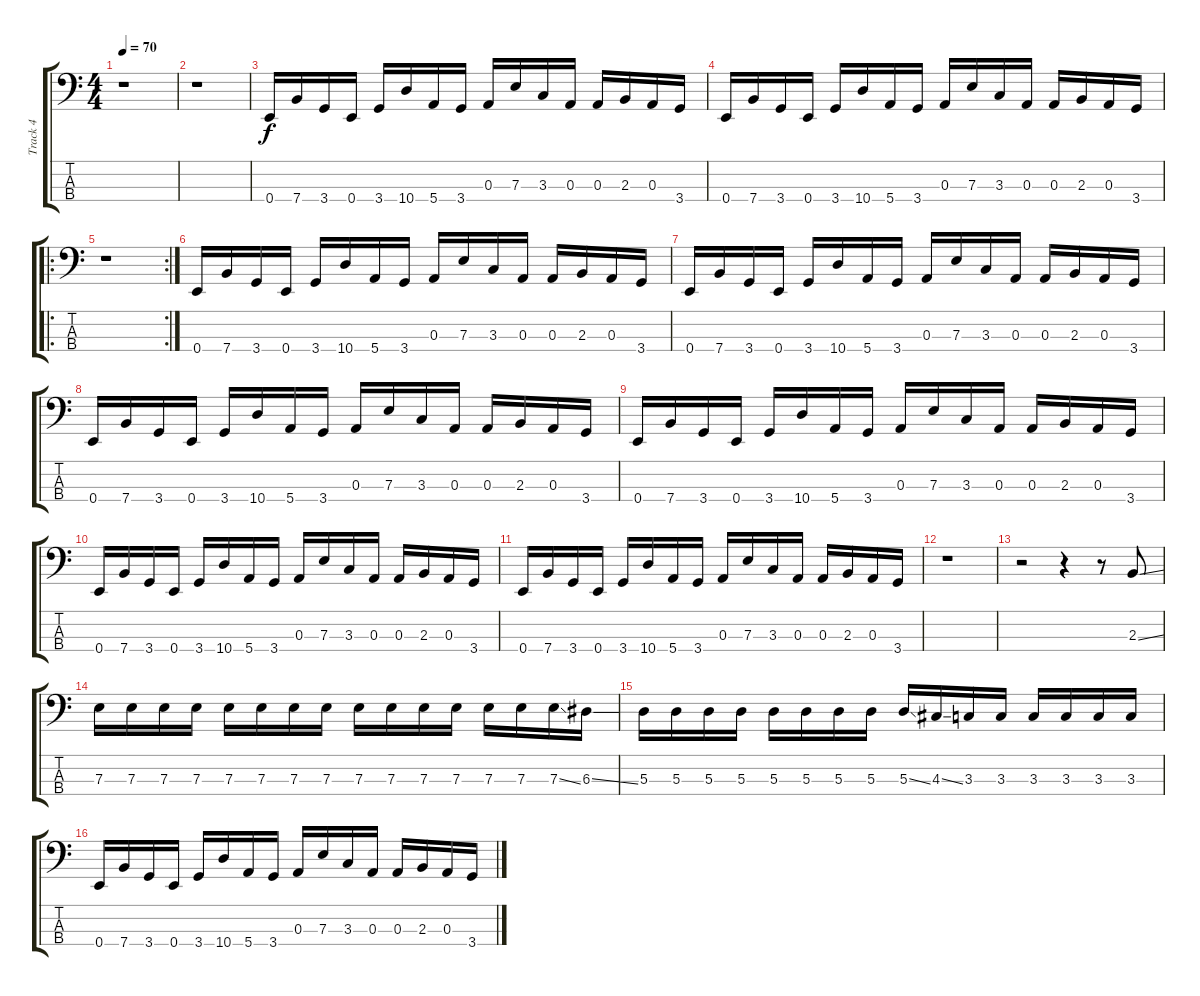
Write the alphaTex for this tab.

\track ("Track 4" "Track 4") {instrument electricbasspick}
\staff {score tabs}
\tuning (G2 D2 A1 E1) {hide}
\ts (4 4)
\tempo 70
\clef f4
\ks c
r.1{dy f instrument electricbasspick} |
r.1 |
0.4.16 7.4.16 3.4.16 0.4.16 3.4.16 10.4.16 5.4.16 3.4.16 0.3.16 7.3.16 3.3.16 0.3.16 0.3.16 2.3.16 0.3.16 3.4.16 |
0.4.16 7.4.16 3.4.16 0.4.16 3.4.16 10.4.16 5.4.16 3.4.16 0.3.16 7.3.16 3.3.16 0.3.16 0.3.16 2.3.16 0.3.16 3.4.16 |
\ro
\rc 2
r.1 |
0.4.16 7.4.16 3.4.16 0.4.16 3.4.16 10.4.16 5.4.16 3.4.16 0.3.16 7.3.16 3.3.16 0.3.16 0.3.16 2.3.16 0.3.16 3.4.16 |
0.4.16 7.4.16 3.4.16 0.4.16 3.4.16 10.4.16 5.4.16 3.4.16 0.3.16 7.3.16 3.3.16 0.3.16 0.3.16 2.3.16 0.3.16 3.4.16 |
0.4.16 7.4.16 3.4.16 0.4.16 3.4.16 10.4.16 5.4.16 3.4.16 0.3.16 7.3.16 3.3.16 0.3.16 0.3.16 2.3.16 0.3.16 3.4.16 |
0.4.16 7.4.16 3.4.16 0.4.16 3.4.16 10.4.16 5.4.16 3.4.16 0.3.16 7.3.16 3.3.16 0.3.16 0.3.16 2.3.16 0.3.16 3.4.16 |
0.4.16 7.4.16 3.4.16 0.4.16 3.4.16 10.4.16 5.4.16 3.4.16 0.3.16 7.3.16 3.3.16 0.3.16 0.3.16 2.3.16 0.3.16 3.4.16 |
0.4.16 7.4.16 3.4.16 0.4.16 3.4.16 10.4.16 5.4.16 3.4.16 0.3.16 7.3.16 3.3.16 0.3.16 0.3.16 2.3.16 0.3.16 3.4.16 |
r.1 |
r.2 r.4 r.8 2.3{ss}.8 |
7.3.16 7.3.16 7.3.16 7.3.16 7.3.16 7.3.16 7.3.16 7.3.16 7.3.16 7.3.16 7.3.16 7.3.16 7.3.16 7.3.16 7.3{ss}.16 6.3{ss}.16 |
5.3.16 5.3.16 5.3.16 5.3.16 5.3.16 5.3.16 5.3.16 5.3.16 5.3{ss}.16 4.3{ss}.16 3.3.16 3.3.16 3.3.16 3.3.16 3.3.16 3.3.16 |
0.4.16 7.4.16 3.4.16 0.4.16 3.4.16 10.4.16 5.4.16 3.4.16 0.3.16 7.3.16 3.3.16 0.3.16 0.3.16 2.3.16 0.3.16 3.4.16
